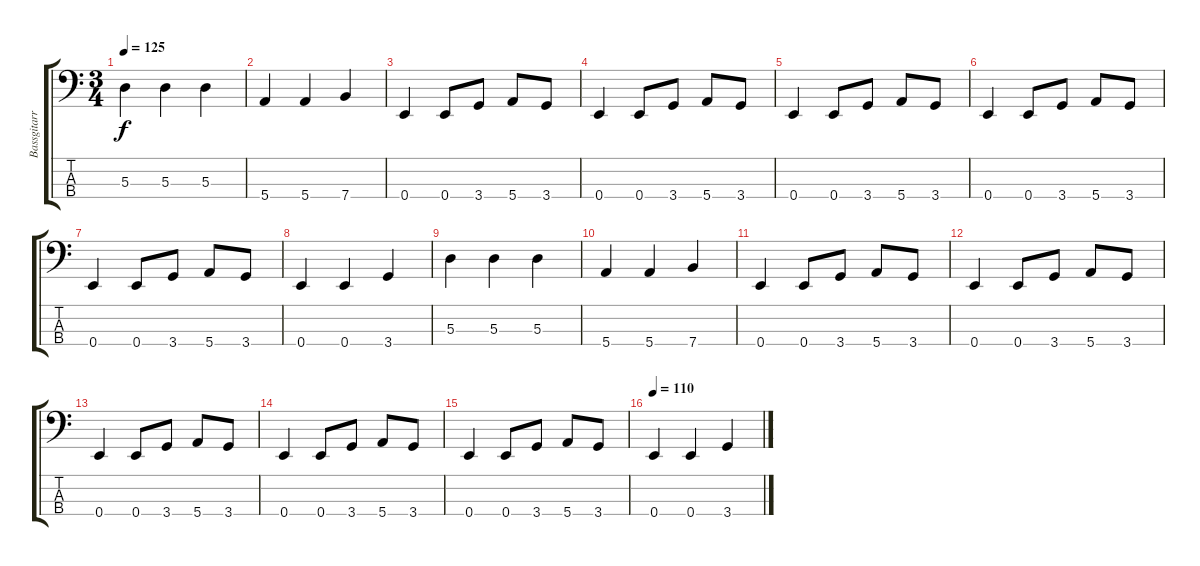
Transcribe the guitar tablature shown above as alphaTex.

\track ("Bassgitarren" "Bassgitarr") {instrument electricbassfinger}
\staff {score tabs}
\tuning (G2 D2 A1 E1) {hide}
\ts (3 4)
\tempo 125
\clef f4
\ks c
5.3.4{dy f} 5.3.4 5.3.4 |
5.4.4 5.4.4 7.4.4 |
0.4.4 0.4.8 3.4.8 5.4.8 3.4.8 |
0.4.4 0.4.8 3.4.8 5.4.8 3.4.8 |
0.4.4 0.4.8 3.4.8 5.4.8 3.4.8 |
0.4.4 0.4.8 3.4.8 5.4.8 3.4.8 |
0.4.4 0.4.8 3.4.8 5.4.8 3.4.8 |
0.4.4 0.4.4 3.4.4 |
5.3.4 5.3.4 5.3.4 |
5.4.4 5.4.4 7.4.4 |
0.4.4 0.4.8 3.4.8 5.4.8 3.4.8 |
0.4.4 0.4.8 3.4.8 5.4.8 3.4.8 |
0.4.4 0.4.8 3.4.8 5.4.8 3.4.8 |
0.4.4 0.4.8 3.4.8 5.4.8 3.4.8 |
0.4.4 0.4.8 3.4.8 5.4.8 3.4.8 |
\tempo 110
0.4.4 0.4.4 3.4.4
